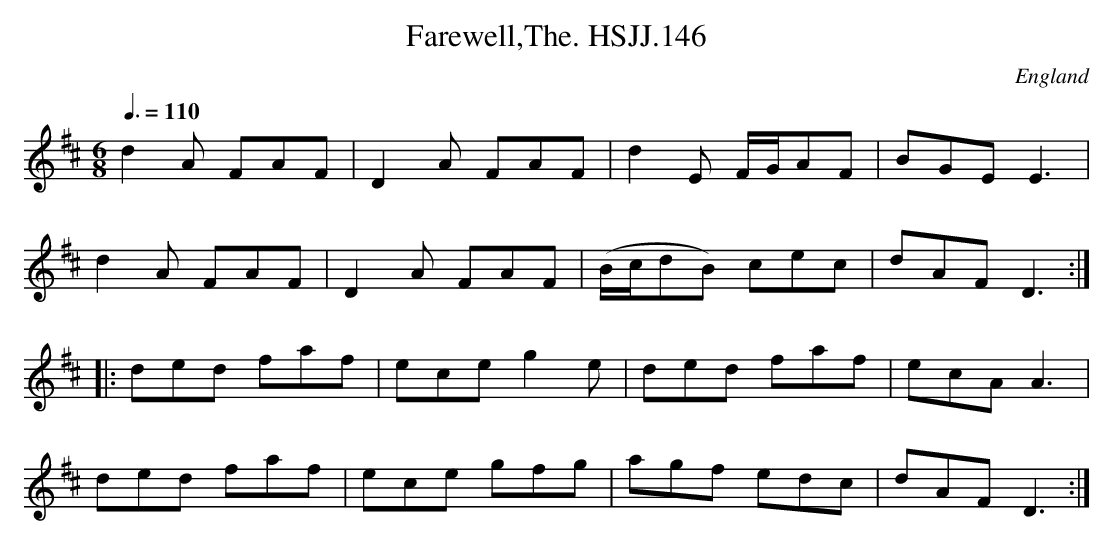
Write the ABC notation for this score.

X:1
T:Farewell,The. HSJJ.146
L:1/8
M:6/8
O:England
Q:3/8=110
K:D
d2A FAF|D2A FAF|d2E F/G/AF|BGEE3|!
d2A FAF|D2A FAF|(B/c/dB) cec|dAFD3:|!
|:ded faf|eceg2e|ded faf|ecAA3|!
ded faf|ece gfg|agf edc|dAFD3:|
